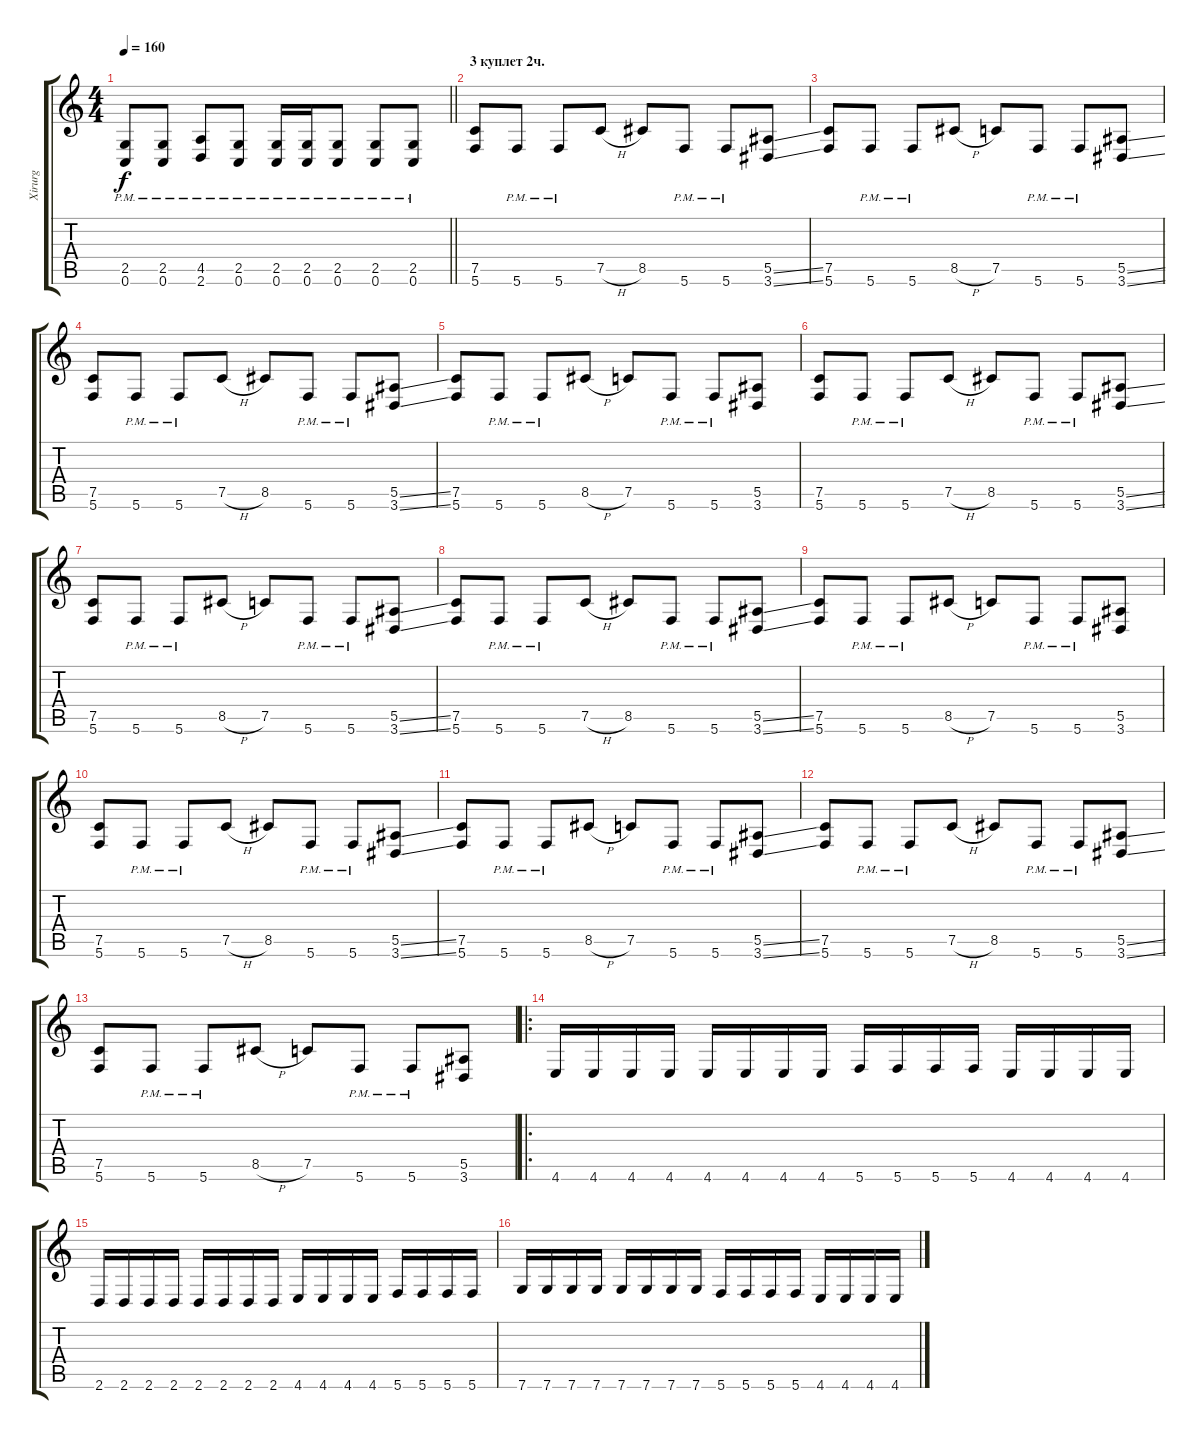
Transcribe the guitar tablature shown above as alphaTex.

\track ("Xirurg" "Xirurg") {instrument distortionguitar}
\staff {score tabs}
\tuning (C4 G3 Eb3 Bb2 F2 C2) {hide}
\ts (4 4)
\tempo 160
\clef g2
\barLineRight lightlight
\ks c
(2.5{pm} 0.6{pm}).8{dy f} (2.5{pm} 0.6{pm}).8 (4.5{pm} 2.6{pm}).8 (2.5{pm} 0.6{pm}).8 (2.5{pm} 0.6{pm}).16 (2.5{pm} 0.6{pm}).16 (2.5{pm} 0.6{pm}).8 (2.5{pm} 0.6{pm}).8 (2.5{pm} 0.6{pm}).8 |
\section ("" "3 куплет 2ч.")
(7.5 5.6).8 5.6{pm}.8 5.6{pm}.8 7.5{h}.8 8.5.8 5.6{pm}.8 5.6{pm}.8 (5.5{ss} 3.6{ss}).8 |
(7.5 5.6).8 5.6{pm}.8 5.6{pm}.8 8.5{h}.8 7.5.8 5.6{pm}.8 5.6{pm}.8 (5.5{ss} 3.6{ss}).8 |
(7.5 5.6).8 5.6{pm}.8 5.6{pm}.8 7.5{h}.8 8.5.8 5.6{pm}.8 5.6{pm}.8 (5.5{ss} 3.6{ss}).8 |
(7.5 5.6).8 5.6{pm}.8 5.6{pm}.8 8.5{h}.8 7.5.8 5.6{pm}.8 5.6{pm}.8 (5.5 3.6).8 |
(7.5 5.6).8 5.6{pm}.8 5.6{pm}.8 7.5{h}.8 8.5.8 5.6{pm}.8 5.6{pm}.8 (5.5{ss} 3.6{ss}).8 |
(7.5 5.6).8 5.6{pm}.8 5.6{pm}.8 8.5{h}.8 7.5.8 5.6{pm}.8 5.6{pm}.8 (5.5{ss} 3.6{ss}).8 |
(7.5 5.6).8 5.6{pm}.8 5.6{pm}.8 7.5{h}.8 8.5.8 5.6{pm}.8 5.6{pm}.8 (5.5{ss} 3.6{ss}).8 |
(7.5 5.6).8 5.6{pm}.8 5.6{pm}.8 8.5{h}.8 7.5.8 5.6{pm}.8 5.6{pm}.8 (5.5 3.6).8 |
(7.5 5.6).8 5.6{pm}.8 5.6{pm}.8 7.5{h}.8 8.5.8 5.6{pm}.8 5.6{pm}.8 (5.5{ss} 3.6{ss}).8 |
(7.5 5.6).8 5.6{pm}.8 5.6{pm}.8 8.5{h}.8 7.5.8 5.6{pm}.8 5.6{pm}.8 (5.5{ss} 3.6{ss}).8 |
(7.5 5.6).8 5.6{pm}.8 5.6{pm}.8 7.5{h}.8 8.5.8 5.6{pm}.8 5.6{pm}.8 (5.5{ss} 3.6{ss}).8 |
(7.5 5.6).8 5.6{pm}.8 5.6{pm}.8 8.5{h}.8 7.5.8 5.6{pm}.8 5.6{pm}.8 (5.5 3.6).8 |
\ro
4.6.16 4.6.16 4.6.16 4.6.16 4.6.16 4.6.16 4.6.16 4.6.16 5.6.16 5.6.16 5.6.16 5.6.16 4.6.16 4.6.16 4.6.16 4.6.16 |
2.6.16 2.6.16 2.6.16 2.6.16 2.6.16 2.6.16 2.6.16 2.6.16 4.6.16 4.6.16 4.6.16 4.6.16 5.6.16 5.6.16 5.6.16 5.6.16 |
7.6.16 7.6.16 7.6.16 7.6.16 7.6.16 7.6.16 7.6.16 7.6.16 5.6.16 5.6.16 5.6.16 5.6.16 4.6.16 4.6.16 4.6.16 4.6.16
